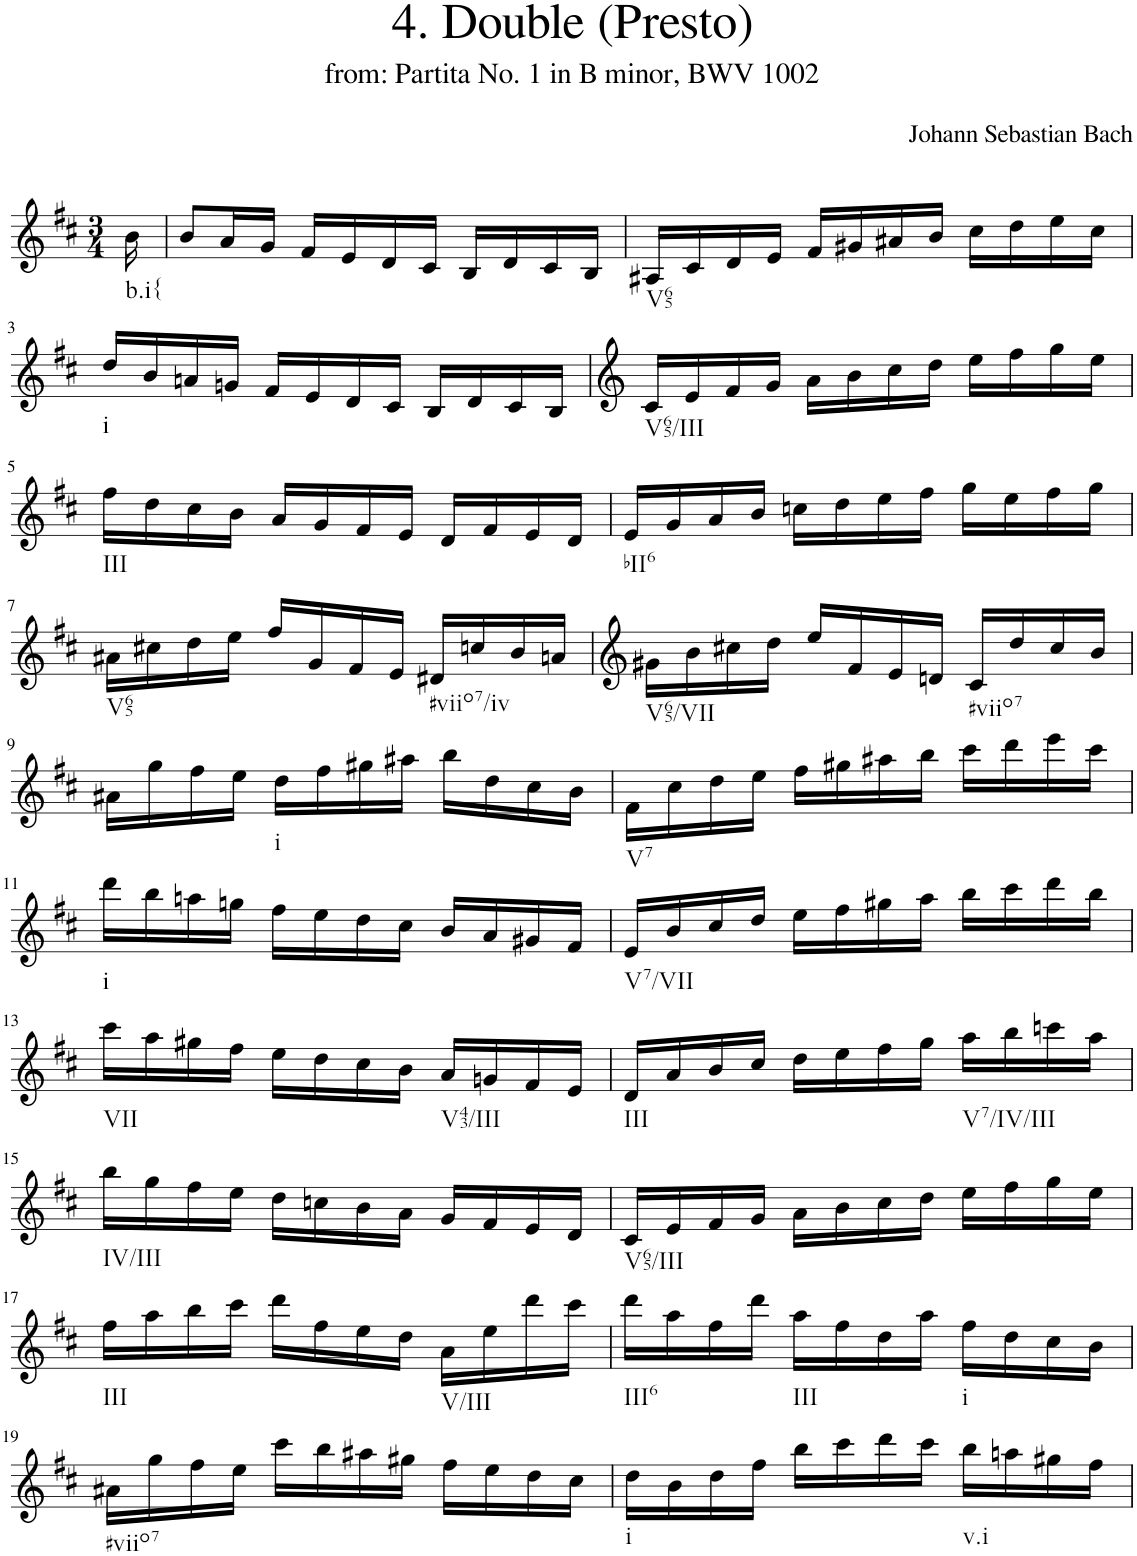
**kern
*part1
*staff1
*I"Violin
*I'Vln.
*clefG2
*k[f#c#]
*M3/4
=
!LO:TX:b:t=b.i{
16b\
=1
8b/L
16a/L
16g/JJ
16f#/LL
16e/
16d/
16c#/JJ
16B/LL
16d/
16c#/
16B/JJ
=2
!LO:TX:b:t=V65
16A#X/LL
16c#/
16d/
16e/JJ
16f#/LL
16g#X/
16a#X/
16b/JJ
16cc#\LL
16dd\
16ee\
16cc#\JJ
!!LO:LB:g=z
=3
!LO:TX:b:t=i
16dd/LL
16b/
16an/
16gn/JJ
16f#/LL
16e/
16d/
16c#/JJ
16B/LL
16d/
16c#/
16B/JJ
=4
!LO:TX:b:t=V65/III
16c#/LL
16e/
16f#/
16g/JJ
16a\LL
16b\
16cc#\
16dd\JJ
16ee\LL
16ff#\
16gg\
16ee\JJ
!!LO:LB:g=z
=5
!LO:TX:b:t=III
16ff#\LL
16dd\
16cc#\
16b\JJ
16a/LL
16g/
16f#/
16e/JJ
16d/LL
16f#/
16e/
16d/JJ
=6
!LO:TX:b:t=bII6
16e/LL
16g/
16a/
16b/JJ
16ccn\LL
16dd\
16ee\
16ff#\JJ
16gg\LL
16ee\
16ff#\
16gg\JJ
!!LO:LB:g=z
=7
!LO:TX:b:t=V65
16a#X\LL
16cc#X\
16dd\
16ee\JJ
16ff#/LL
16g/
16f#/
16e/JJ
!LO:TX:b:t=#viio7/iv
16d#X/LL
16ccn/
16b/
16an/JJ
=8
!LO:TX:b:t=V65/VII
16g#X\LL
16b\
16cc#X\
16dd\JJ
16ee/LL
16f#/
16e/
16dn/JJ
!LO:TX:b:t=#viio7
16c#/LL
16dd/
16cc#/
16b/JJ
!!LO:LB:g=z
=9
16a#X\LL
16gg\
16ff#\
16ee\JJ
!LO:TX:b:t=i
16dd\LL
16ff#\
16gg#X\
16aa#X\JJ
16bb\LL
16dd\
16cc#\
16b\JJ
=10
!LO:TX:b:t=V7
16f#\LL
16cc#\
16dd\
16ee\JJ
16ff#\LL
16gg#X\
16aa#X\
16bb\JJ
16ccc#\LL
16ddd\
16eee\
16ccc#\JJ
!!LO:LB:g=z
=11
!LO:TX:b:t=i
16ddd\LL
16bb\
16aan\
16ggn\JJ
16ff#\LL
16ee\
16dd\
16cc#\JJ
16b/LL
16a/
16g#X/
16f#/JJ
=12
!LO:TX:b:t=V7/VII
16e/LL
16b/
16cc#/
16dd/JJ
16ee\LL
16ff#\
16gg#X\
16aa\JJ
16bb\LL
16ccc#\
16ddd\
16bb\JJ
!!LO:LB:g=z
=13
!LO:TX:b:t=VII
16ccc#\LL
16aa\
16gg#X\
16ff#\JJ
16ee\LL
16dd\
16cc#\
16b\JJ
!LO:TX:b:t=V43/III
16a/LL
16gn/
16f#/
16e/JJ
=14
!LO:TX:b:t=III
16d/LL
16a/
16b/
16cc#/JJ
16dd\LL
16ee\
16ff#\
16gg\JJ
!LO:TX:b:t=V7/IV/III
16aa\LL
16bb\
16cccn\
16aa\JJ
!!LO:LB:g=z
=15
!LO:TX:b:t=IV/III
16bb\LL
16gg\
16ff#\
16ee\JJ
16dd\LL
16ccn\
16b\
16a\JJ
16g/LL
16f#/
16e/
16d/JJ
=16
!LO:TX:b:t=V65/III
16c#/LL
16e/
16f#/
16g/JJ
16a\LL
16b\
16cc#\
16dd\JJ
16ee\LL
16ff#\
16gg\
16ee\JJ
!!LO:LB:g=z
=17
!LO:TX:b:t=III
16ff#\LL
16aa\
16bb\
16ccc#\JJ
16ddd\LL
16ff#\
16ee\
16dd\JJ
!LO:TX:b:t=V/III
16a\LL
16ee\
16ddd\
16ccc#\JJ
=18
!LO:TX:b:t=III6
16ddd\LL
16aa\
16ff#\
16ddd\JJ
!LO:TX:b:t=III
16aa\LL
16ff#\
16dd\
16aa\JJ
!LO:TX:b:t=i
16ff#\LL
16dd\
16cc#\
16b\JJ
!!LO:LB:g=z
=19
!LO:TX:b:t=#viio7
16a#X\LL
16gg\
16ff#\
16ee\JJ
16ccc#\LL
16bb\
16aa#X\
16gg#X\JJ
16ff#\LL
16ee\
16dd\
16cc#\JJ
=20
!LO:TX:b:t=i
16dd\LL
16b\
16dd\
16ff#\JJ
16bb\LL
16ccc#\
16ddd\
16ccc#\JJ
!LO:TX:b:t=v.i
16bb\LL
16aan\
16gg#X\
16ff#\JJ
=
*-
